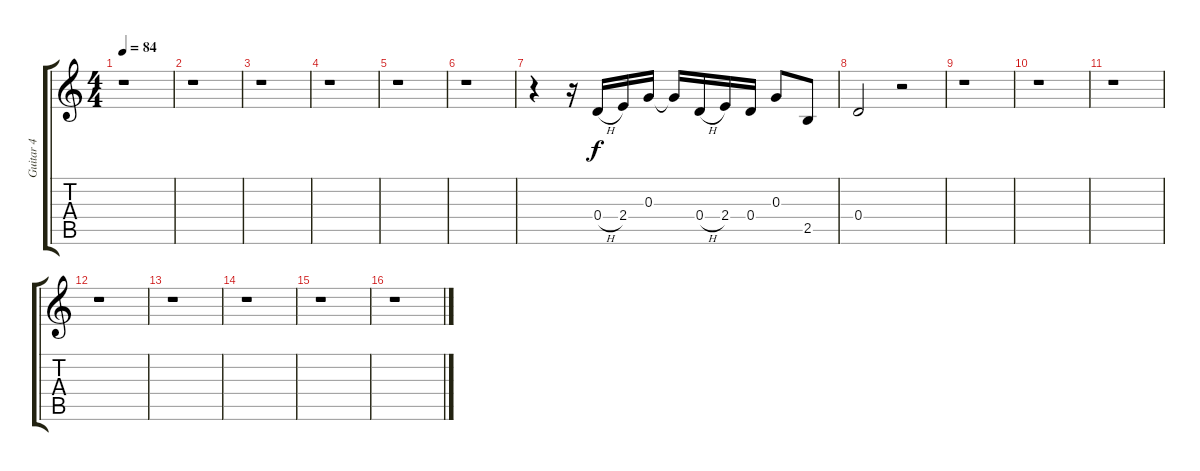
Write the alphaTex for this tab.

\track ("Guitar 4" "Guitar 4") {instrument acousticguitarsteel}
\staff {score tabs}
\tuning (E4 B3 G3 D3 A2 E2) {hide}
\ts (4 4)
\tempo 84
\clef g2
\ks c
r.1{dy f} |
r.1 |
r.1 |
r.1 |
r.1 |
r.1 |
r.4 r.16 0.4{h}.16 2.4.16 0.3.16 0.3{t}.16 0.4{h}.16 2.4.16 0.4.16 0.3.8 2.5.8 |
0.4.2 r.2 |
r.1 |
r.1 |
r.1 |
r.1 |
r.1 |
r.1 |
r.1 |
r.1
